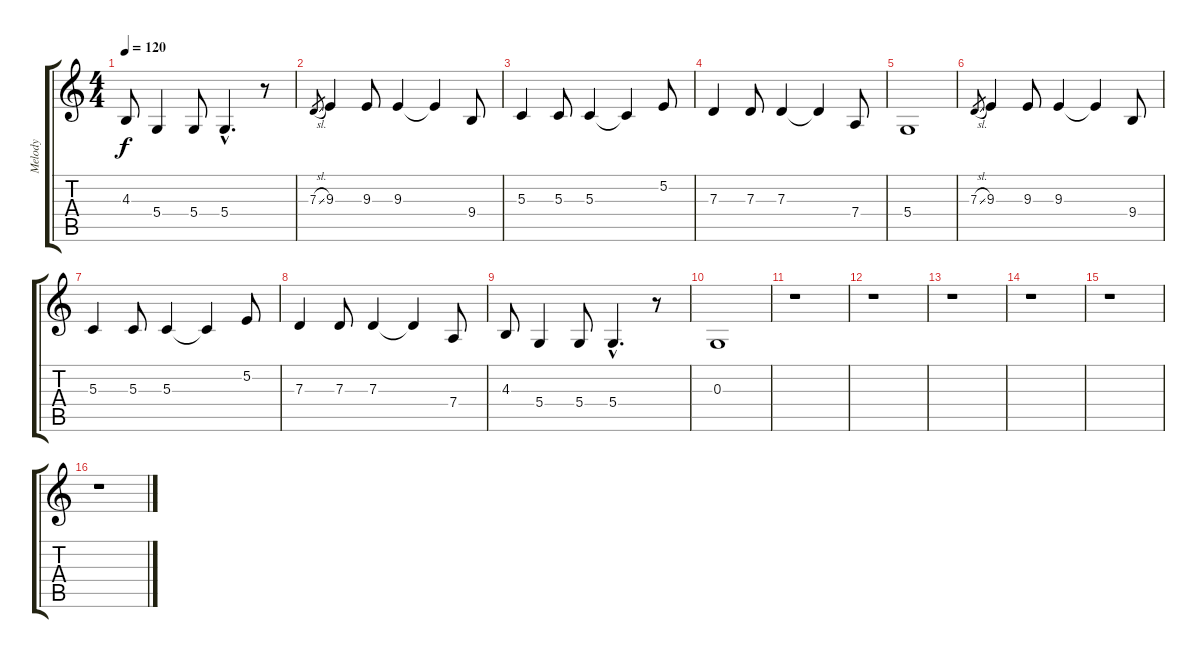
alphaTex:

\track ("Melody" "Melody") {instrument brasssection}
\staff {score tabs}
\tuning (E4 B3 G3 D3 A2 E2) {hide}
\ts (4 4)
\tempo 120
\clef g2
\ks c
4.3.8{dy f} 5.4.4 5.4.8 5.4{hac}.4{d} r.8 |
7.3{sl}.8{gr} 9.3.4 9.3.8 9.3.4 9.3{t}.4 9.4.8 |
5.3.4 5.3.8 5.3.4 5.3{t}.4 5.2.8 |
7.3.4 7.3.8 7.3.4 7.3{t}.4 7.4.8 |
5.4.1 |
7.3{sl}.8{gr} 9.3.4 9.3.8 9.3.4 9.3{t}.4 9.4.8 |
5.3.4 5.3.8 5.3.4 5.3{t}.4 5.2.8 |
7.3.4 7.3.8 7.3.4 7.3{t}.4 7.4.8 |
4.3.8 5.4.4 5.4.8 5.4{hac}.4{d} r.8 |
0.3.1 |
r.1 |
r.1 |
r.1 |
r.1 |
r.1 |
r.1
